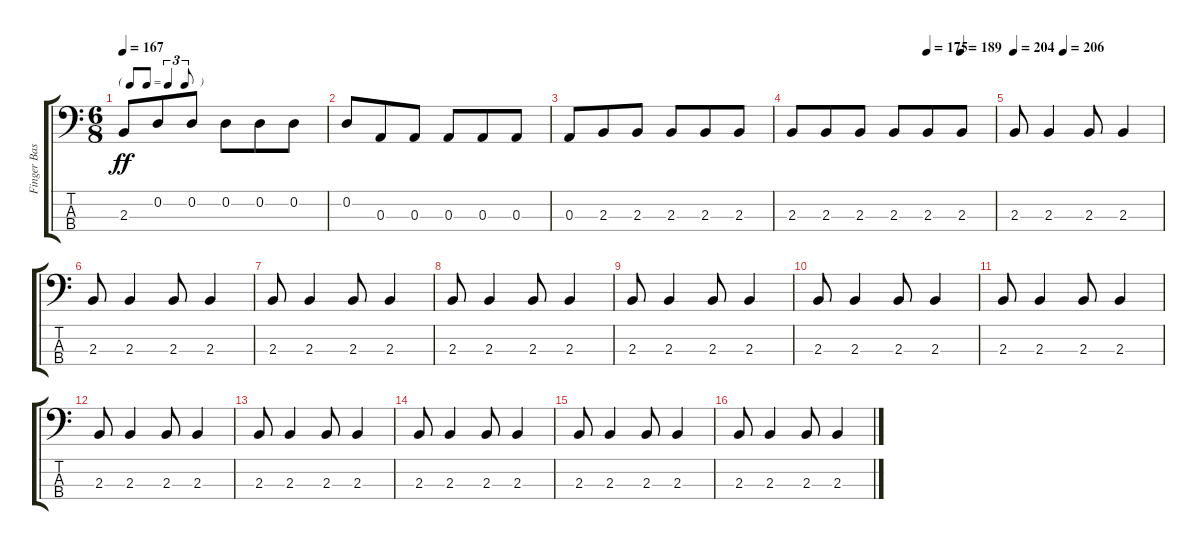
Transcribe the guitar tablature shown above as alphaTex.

\track ("Finger Bass LC" "Finger Bas") {instrument electricbassfinger}
\staff {score tabs}
\tuning (G2 D2 A1 E1) {hide}
\ts (6 8)
\tf triplet8th
\tempo 167
\clef f4
\ks c
2.3.8{dy ff} 0.2.8 0.2.8 0.2.8 0.2.8 0.2.8 |
0.2.8 0.3.8 0.3.8 0.3.8 0.3.8 0.3.8 |
0.3.8 2.3.8 2.3.8 2.3.8 2.3.8 2.3.8 |
\tempo (175 0.6666666666666666)
\tempo (189 0.8333333333333334)
2.3.8 2.3.8 2.3.8 2.3.8 2.3.8 2.3.8 |
\tempo 204
\tempo (206 0.3333333333333333)
2.3.8{instrument electricbassfinger} 2.3.4 2.3.8 2.3.4 |
2.3.8 2.3.4 2.3.8 2.3.4 |
2.3.8 2.3.4 2.3.8 2.3.4 |
2.3.8 2.3.4 2.3.8 2.3.4 |
2.3.8 2.3.4 2.3.8 2.3.4 |
2.3.8 2.3.4 2.3.8 2.3.4 |
2.3.8 2.3.4 2.3.8 2.3.4 |
2.3.8 2.3.4 2.3.8 2.3.4 |
2.3.8 2.3.4 2.3.8 2.3.4 |
2.3.8 2.3.4 2.3.8 2.3.4 |
2.3.8 2.3.4 2.3.8 2.3.4 |
2.3.8 2.3.4 2.3.8 2.3.4
